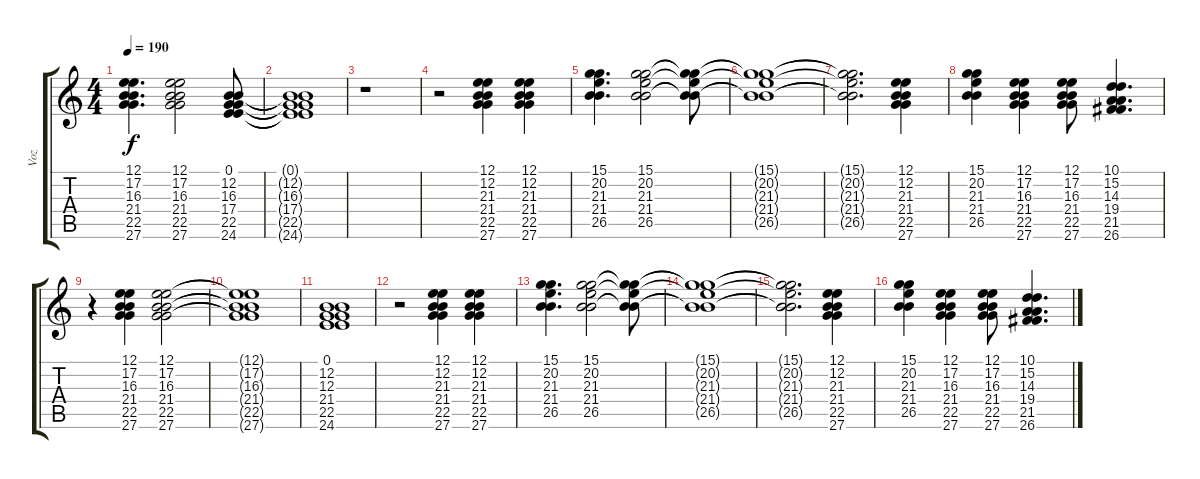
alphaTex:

\track ("Voz" "Voz") {instrument tenorsax}
\staff {score tabs}
\tuning (E4 B3 G3 D3 A2 E2) {hide}
\ts (4 4)
\tempo 190
\clef g2
\ks c
(12.1 17.2 16.3 21.4 22.5 27.6).4{d dy f} (12.1 17.2 16.3 21.4 22.5 27.6).2 (0.1 12.2 16.3 17.4 22.5 24.6).8 |
(0.1{t} 12.2{t} 16.3{t} 17.4{t} 22.5{t} 24.6{t}).1 |
r.1 |
r.2 (12.1 12.2 21.3 21.4 22.5 27.6).4 (12.1 12.2 21.3 21.4 22.5 27.6).4 |
(15.1 20.2 21.3 21.4 26.5).4{d} (15.1 20.2 21.3 21.4 26.5).2 (15.1{t} 20.2{t} 21.3{t} 21.4{t} 26.5{t}).8 |
(15.1{t} 20.2{t} 21.3{t} 21.4{t} 26.5{t}).1 |
(15.1{t} 20.2{t} 21.3{t} 21.4{t} 26.5{t}).2{d} (12.1 12.2 21.3 21.4 22.5 27.6).4 |
(15.1 20.2 21.3 21.4 26.5).4 (12.1 17.2 16.3 21.4 22.5 27.6).4 (12.1 17.2 16.3 21.4 22.5 27.6).8 (10.1 15.2 14.3 19.4 21.5 26.6).4{d} |
r.4 (12.1 17.2 16.3 21.4 22.5 27.6).4 (12.1 17.2 16.3 21.4 22.5 27.6).2 |
(12.1{t} 17.2{t} 16.3{t} 21.4{t} 22.5{t} 27.6{t}).1 |
(0.1 12.2 12.3 21.4 22.5 24.6).1 |
r.2 (12.1 12.2 21.3 21.4 22.5 27.6).4 (12.1 12.2 21.3 21.4 22.5 27.6).4 |
(15.1 20.2 21.3 21.4 26.5).4{d} (15.1 20.2 21.3 21.4 26.5).2 (15.1{t} 20.2{t} 21.3{t} 21.4{t} 26.5{t}).8 |
(15.1{t} 20.2{t} 21.3{t} 21.4{t} 26.5{t}).1 |
(15.1{t} 20.2{t} 21.3{t} 21.4{t} 26.5{t}).2{d} (12.1 12.2 21.3 21.4 22.5 27.6).4 |
(15.1 20.2 21.3 21.4 26.5).4 (12.1 17.2 16.3 21.4 22.5 27.6).4 (12.1 17.2 16.3 21.4 22.5 27.6).8 (10.1 15.2 14.3 19.4 21.5 26.6).4{d}
